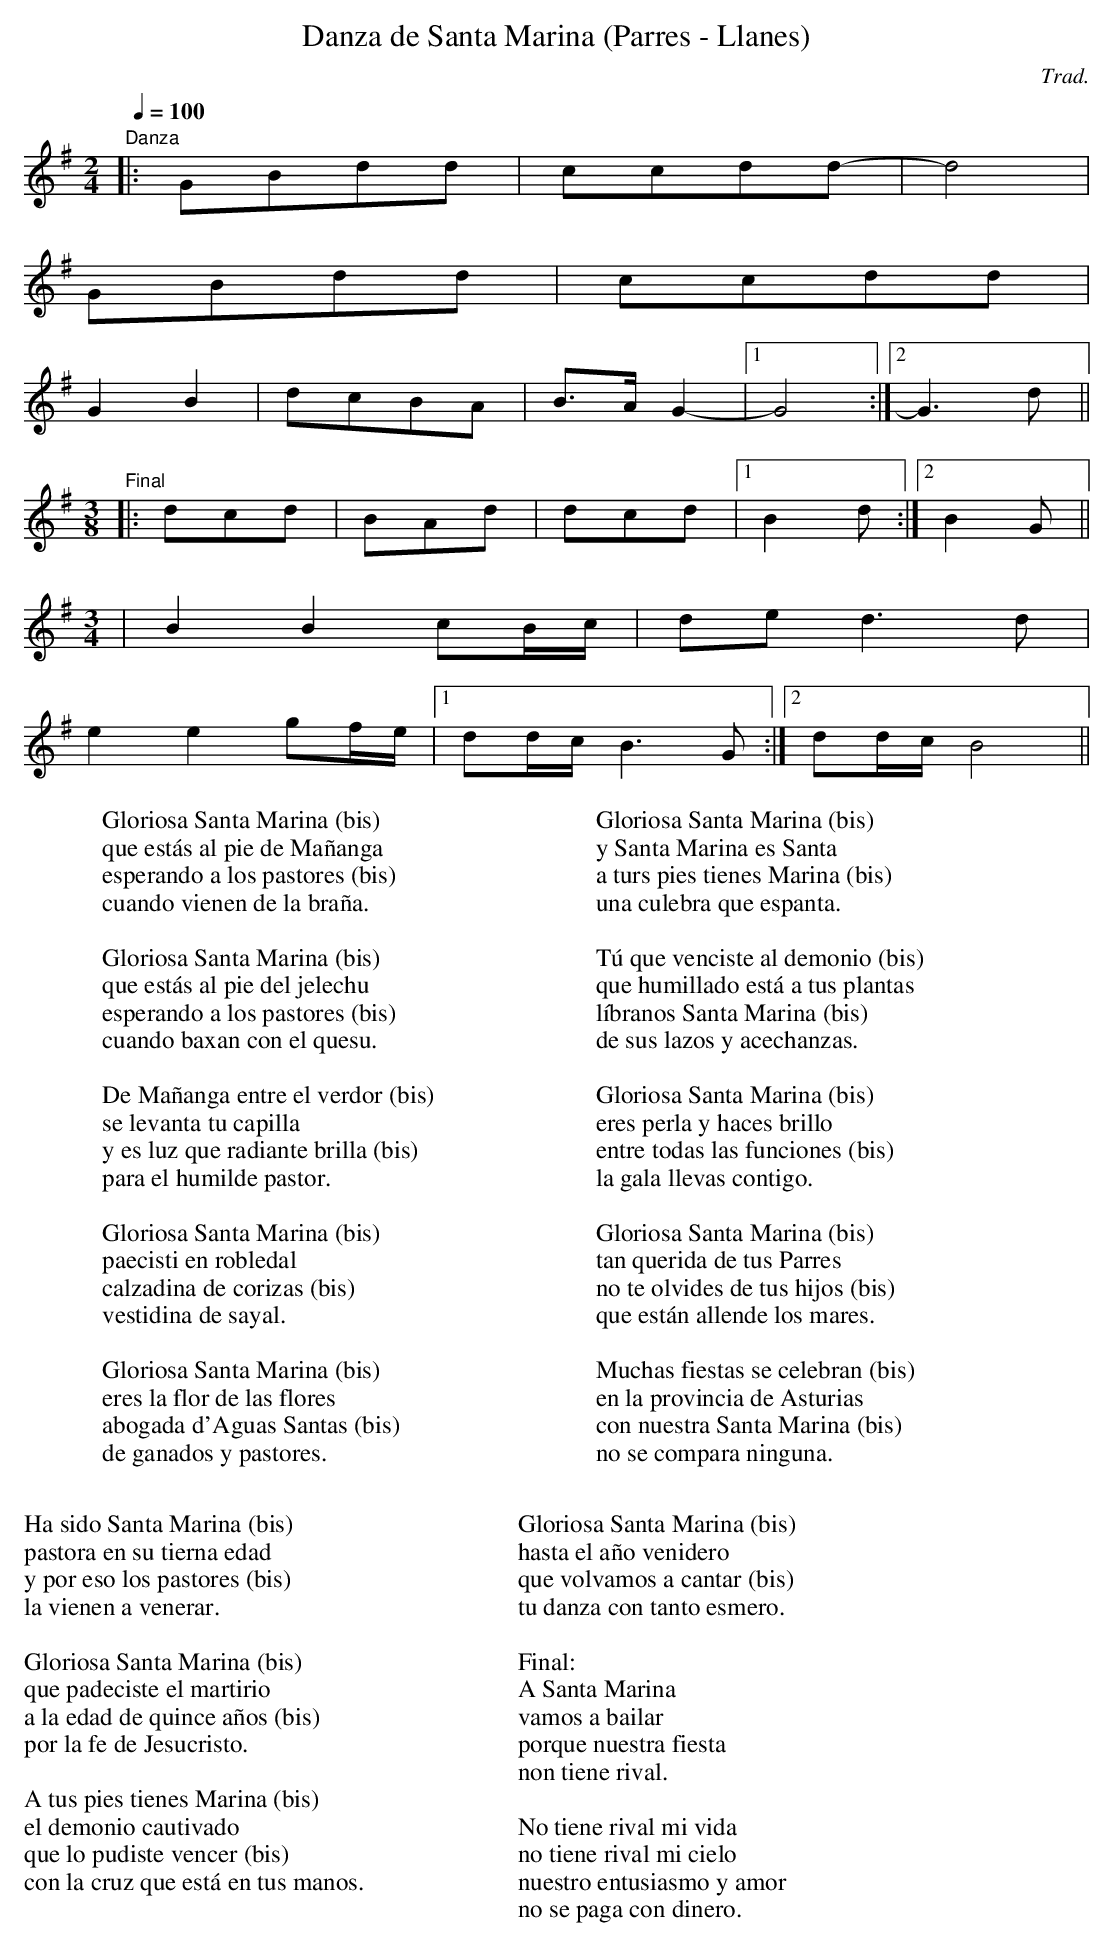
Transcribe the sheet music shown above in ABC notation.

X:1
T:Danza de Santa Marina (Parres - Llanes)
C:Trad.
M:2/4
L:1/8
Q:1/4=100
W:Gloriosa Santa Marina (bis)
W:que estás al pie de Mañanga
W:esperando a los pastores (bis)
W:cuando vienen de la braña.
W:
W:Gloriosa Santa Marina (bis)
W:que estás al pie del jelechu
W:esperando a los pastores (bis)
W:cuando baxan con el quesu.
W:
W:De Mañanga entre el verdor (bis)
W:se levanta tu capilla
W:y es luz que radiante brilla (bis)
W:para el humilde pastor.
W:
W:Gloriosa Santa Marina (bis)
W:paecisti en robledal
W:calzadina de corizas (bis)
W:vestidina de sayal.
W:
W:Gloriosa Santa Marina (bis)
W:eres la flor de las flores
W:abogada d'Aguas Santas (bis)
W:de ganados y pastores.
W:
W:Ha sido Santa Marina (bis)
W:pastora en su tierna edad
W:y por eso los pastores (bis)
W:la vienen a venerar.
W:
W:Gloriosa Santa Marina (bis)
W:que padeciste el martirio
W:a la edad de quince años (bis)
W:por la fe de Jesucristo.
W:
W:A tus pies tienes Marina (bis)
W:el demonio cautivado
W:que lo pudiste vencer (bis)
W:con la cruz que está en tus manos.
W:
W:Gloriosa Santa Marina (bis)
W:y Santa Marina es Santa
W:a turs pies tienes Marina (bis)
W:una culebra que espanta.
W:
W:Tú que venciste al demonio (bis)
W:que humillado está a tus plantas
W:líbranos Santa Marina (bis)
W:de sus lazos y acechanzas.
W:
W:Gloriosa Santa Marina (bis)
W:eres perla y haces brillo
W:entre todas las funciones (bis)
W:la gala llevas contigo.
W:
W:Gloriosa Santa Marina (bis)
W:tan querida de tus Parres
W:no te olvides de tus hijos (bis)
W:que están allende los mares.
W:
W:Muchas fiestas se celebran (bis)
W:en la provincia de Asturias
W:con nuestra Santa Marina (bis)
W:no se compara ninguna.
W:
W:Gloriosa Santa Marina (bis)
W:hasta el año venidero
W:que volvamos a cantar (bis)
W:tu danza con tanto esmero.
W:
W:Final:
W:A Santa Marina
W:vamos a bailar
W:porque nuestra fiesta
W:non tiene rival.
W:
W:No tiene rival mi vida
W:no tiene rival mi cielo
W:nuestro entusiasmo y amor
W:no se paga con dinero.
K:G
"Danza"
|:GBdd|ccdd-|d4|
GBdd|ccdd|
G2B2|dcBA|B3/2A/2G2-|[1 G4:|[2 G3d||
"Final"
[M:3/8]
|:dcd|BAd|dcd|[1 B2d:|[2 B2G||
[M:3/4]
|B2 B2 cB/2c/2|de d3 d|
e2 e2 gf/2e/2|[1 dd/2c/2 B3 G:|[2dd/2c/2 B4||
